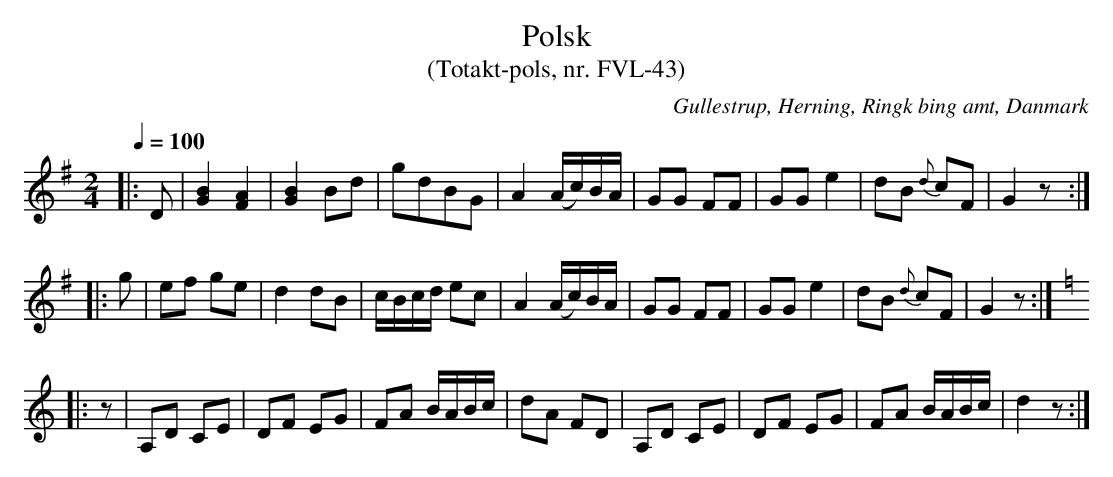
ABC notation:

X:1
T:Polsk
T:(Totakt-pols, nr. FVL-43)
O:Gullestrup, Herning, Ringk bing amt, Danmark
M:2/4
L:1/8
Q:1/4=100
K:G
|: D | [GB]2 [FA]2 | [GB]2 Bd | gdBG | A2 (A/c/)B/A/ | GG FF | GG e2 | dB {d}cF | G2 z :|
|: g | ef ge | d2 dB | c/B/c/d/ ec | A2 (A/c/)B/A/ | GG FF | GG e2 | dB {d}cF | G2 z :|
K:C
|: z | A,D  CE | DF EG | FA B/A/B/c/ | dA FD | A,D  CE | DF EG | FA B/A/B/c/ | d2 z :|
